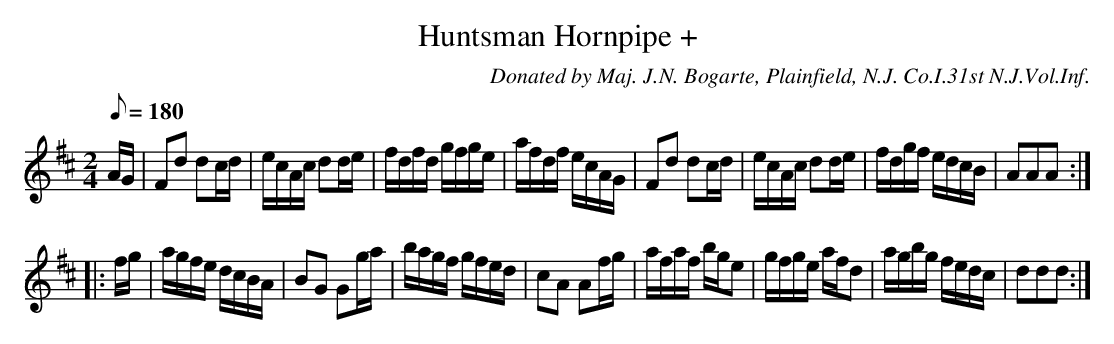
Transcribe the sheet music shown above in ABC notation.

X:1
T:Huntsman Hornpipe +
C:Donated by Maj. J.N. Bogarte, Plainfield, N.J. Co.I.31st N.J.Vol.Inf.
M:2/4
L:1/8
Q:1/8=180
K:D
A/G/|Fd dc/d/|e/c/A/c/ dd/e/|f/d/f/d/ g/f/g/e/|a/f/d/f/ e/c/A/G/|Fd dc/d/|e/c/A/c/ dd/e/|f/d/g/f/ e/d/c/B/|AAA :|
|:f/g/|a/g/f/e/ d/c/B/A/|BG Gg/a/|b/a/g/f/ g/f/e/d/|cA Af/g/|a/f/a/f/ b/g/e|g/f/g/e/ a/f/d|a/g/b/g/ f/e/d/c/|ddd:|
